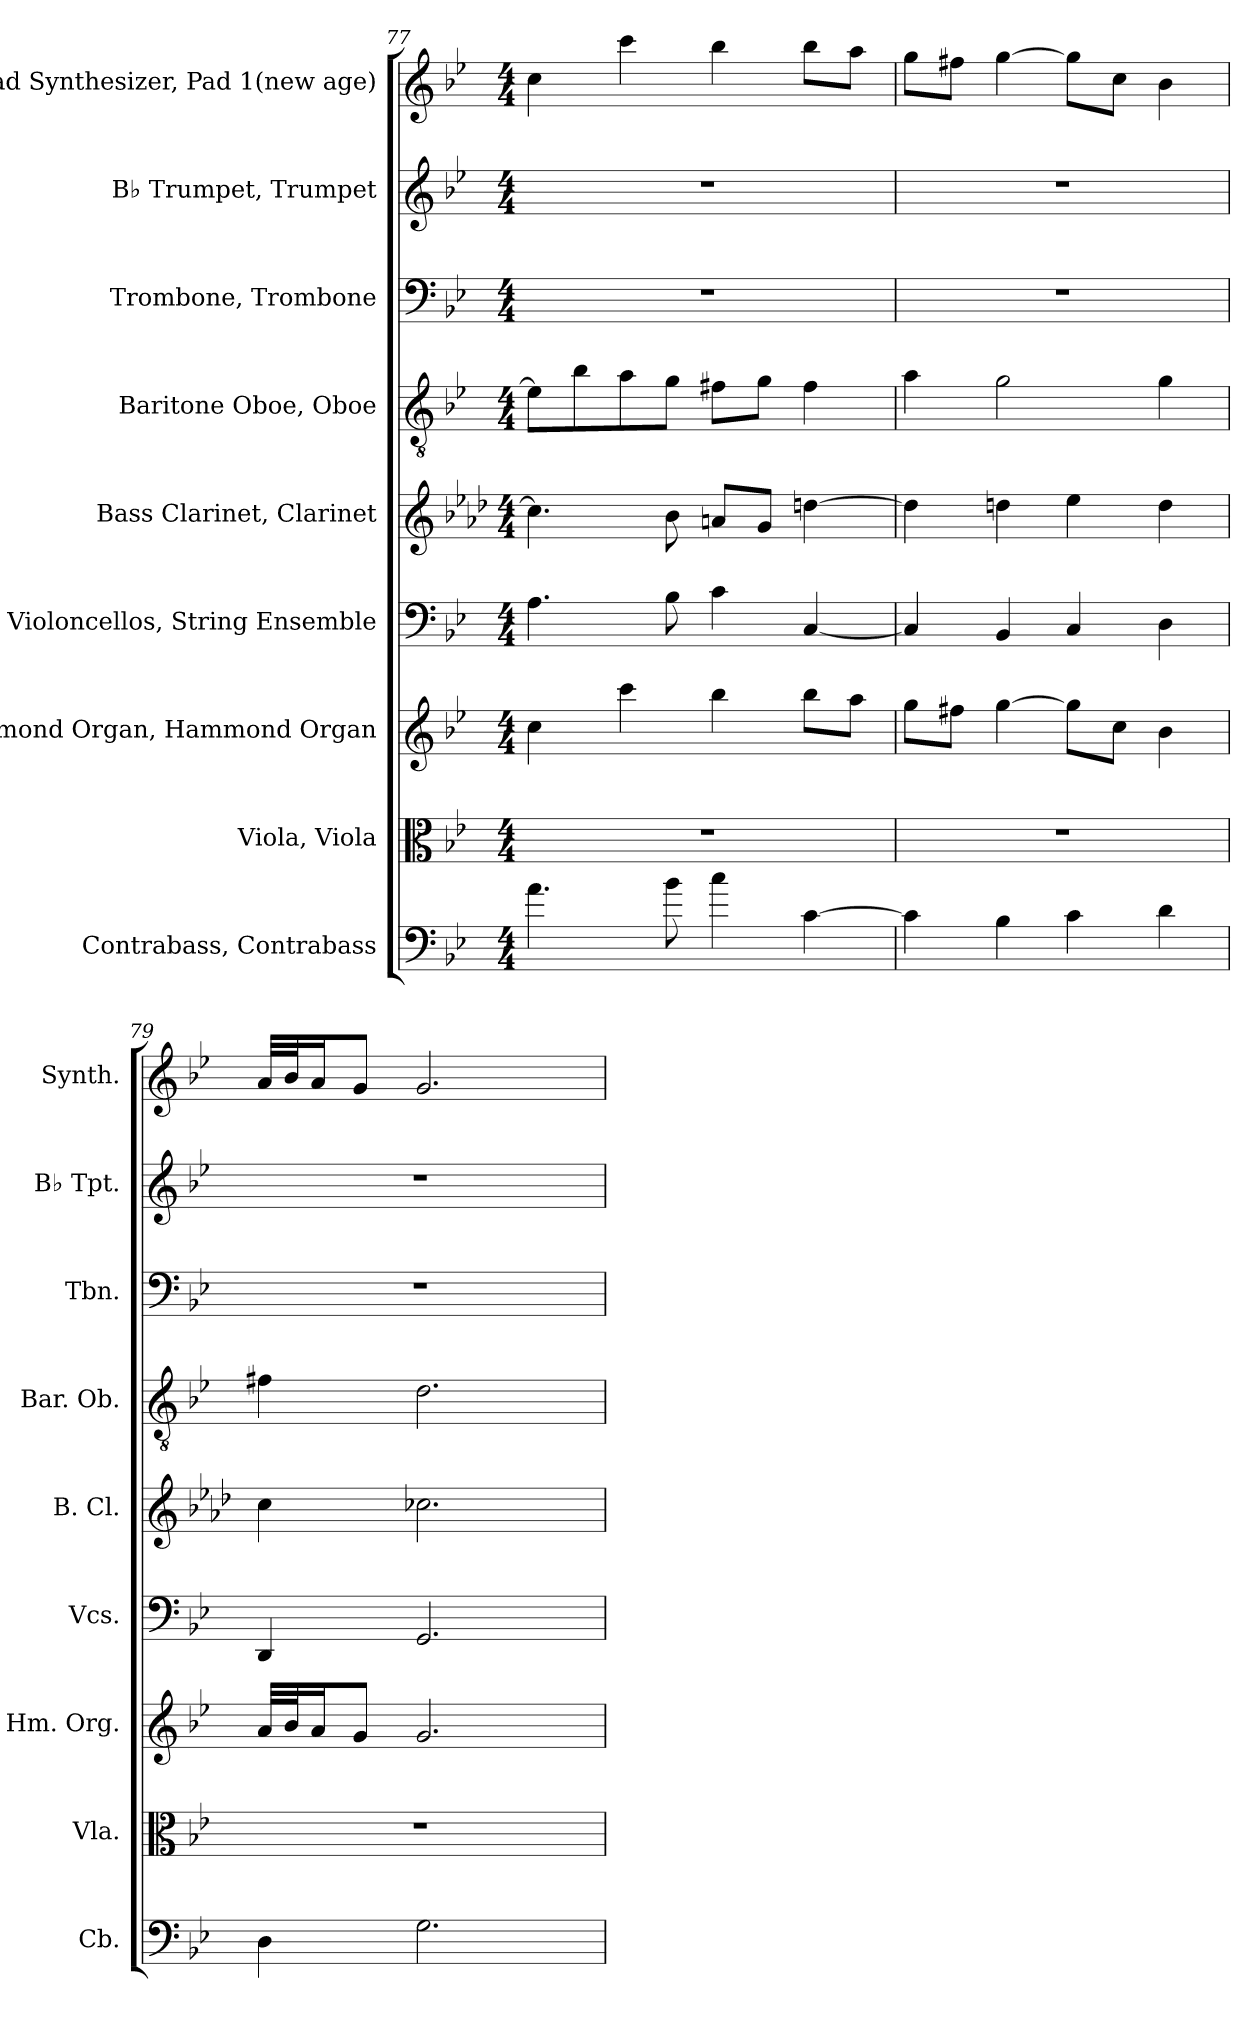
**kern	**kern	**kern	**kern	**kern	**kern	**kern	**kern	**kern
*part9	*part8	*part7	*part6	*part5	*part4	*part3	*part2	*part1
*staff9	*staff8	*staff7	*staff6	*staff5	*staff4	*staff3	*staff2	*staff1
*I"Contrabass, Contrabass	*I"Viola, Viola	*I"Hammond Organ, Hammond Organ	*I"Violoncellos, String Ensemble	*I"Bass Clarinet, Clarinet	*I"Baritone Oboe, Oboe	*I"Trombone, Trombone	*I"B♭ Trumpet, Trumpet	*I"Pad Synthesizer, Pad 1(new age)
*I'Cb.	*I'Vla.	*I'Hm. Org.	*I'Vcs.	*I'B. Cl.	*I'Bar. Ob.	*I'Tbn.	*I'B♭ Tpt.	*I'Synth.
*clefF4	*clefC3	*clefG2	*clefF4	*clefG2	*clefGv2	*clefF4	*clefG2	*clefG2
*ITrd7c12	*	*	*	*ITrd8c14	*	*	*ITrd1c2	*
*k[b-e-]	*k[b-e-]	*k[b-e-]	*k[b-e-]	*k[b-e-a-d-]	*k[b-e-]	*k[b-e-]	*k[b-e-a-d-]	*k[b-e-]
*M4/4	*M4/4	*M4/4	*M4/4	*M4/4	*M4/4	*M4/4	*M4/4	*M4/4
=77	=77	=77	=77	=77	=77	=77	=77	=77
4.A\	1r	4cc\	4.A\	4.c\]	8e-\L]	1r	1r	4cc\
.	.	.	.	.	8b-\	.	.	.
.	.	4ccc\	.	.	8a\	.	.	4ccc\
8B-\	.	.	8B-\	8B-\	8g\J	.	.	.
4c\	.	4bb-\	4c\	8An/L	8f#X\L	.	.	4bb-\
.	.	.	.	8G/J	8g\J	.	.	.
[4C\	.	8bb-\L	[4C/	[4dn\	4f#\	.	.	8bb-\L
.	.	8aa\J	.	.	.	.	.	8aa\J
=78	=78	=78	=78	=78	=78	=78	=78	=78
4C\]	1r	8gg\L	4C/]	4d\]	4a\	1r	1r	8gg\L
.	.	8ff#X\J	.	.	.	.	.	8ff#X\J
4BB-\	.	[4gg\	4BB-/	4dn\	2g\	.	.	[4gg\
4C\	.	8gg\L]	4C/	4e-\	.	.	.	8gg\L]
.	.	8cc\J	.	.	.	.	.	8cc\J
4D\	.	4b-\	4D\	4d\	4g\	.	.	4b-\
!!LO:PB:g=z
=79	=79	=79	=79	=79	=79	=79	=79	=79
4DD\	1r	32a/LLL	4DD/	4c\	4f#X\	1r	1r	32a/LLL
.	.	32b-/J	.	.	.	.	.	32b-/J
.	.	16a/J	.	.	.	.	.	16a/J
.	.	8g/J	.	.	.	.	.	8g/J
2.GG\	.	2.g/	2.GG/	2.c-X\	2.d\	.	.	2.g/
=	=	=	=	=	=	=	=	=
*-	*-	*-	*-	*-	*-	*-	*-	*-
